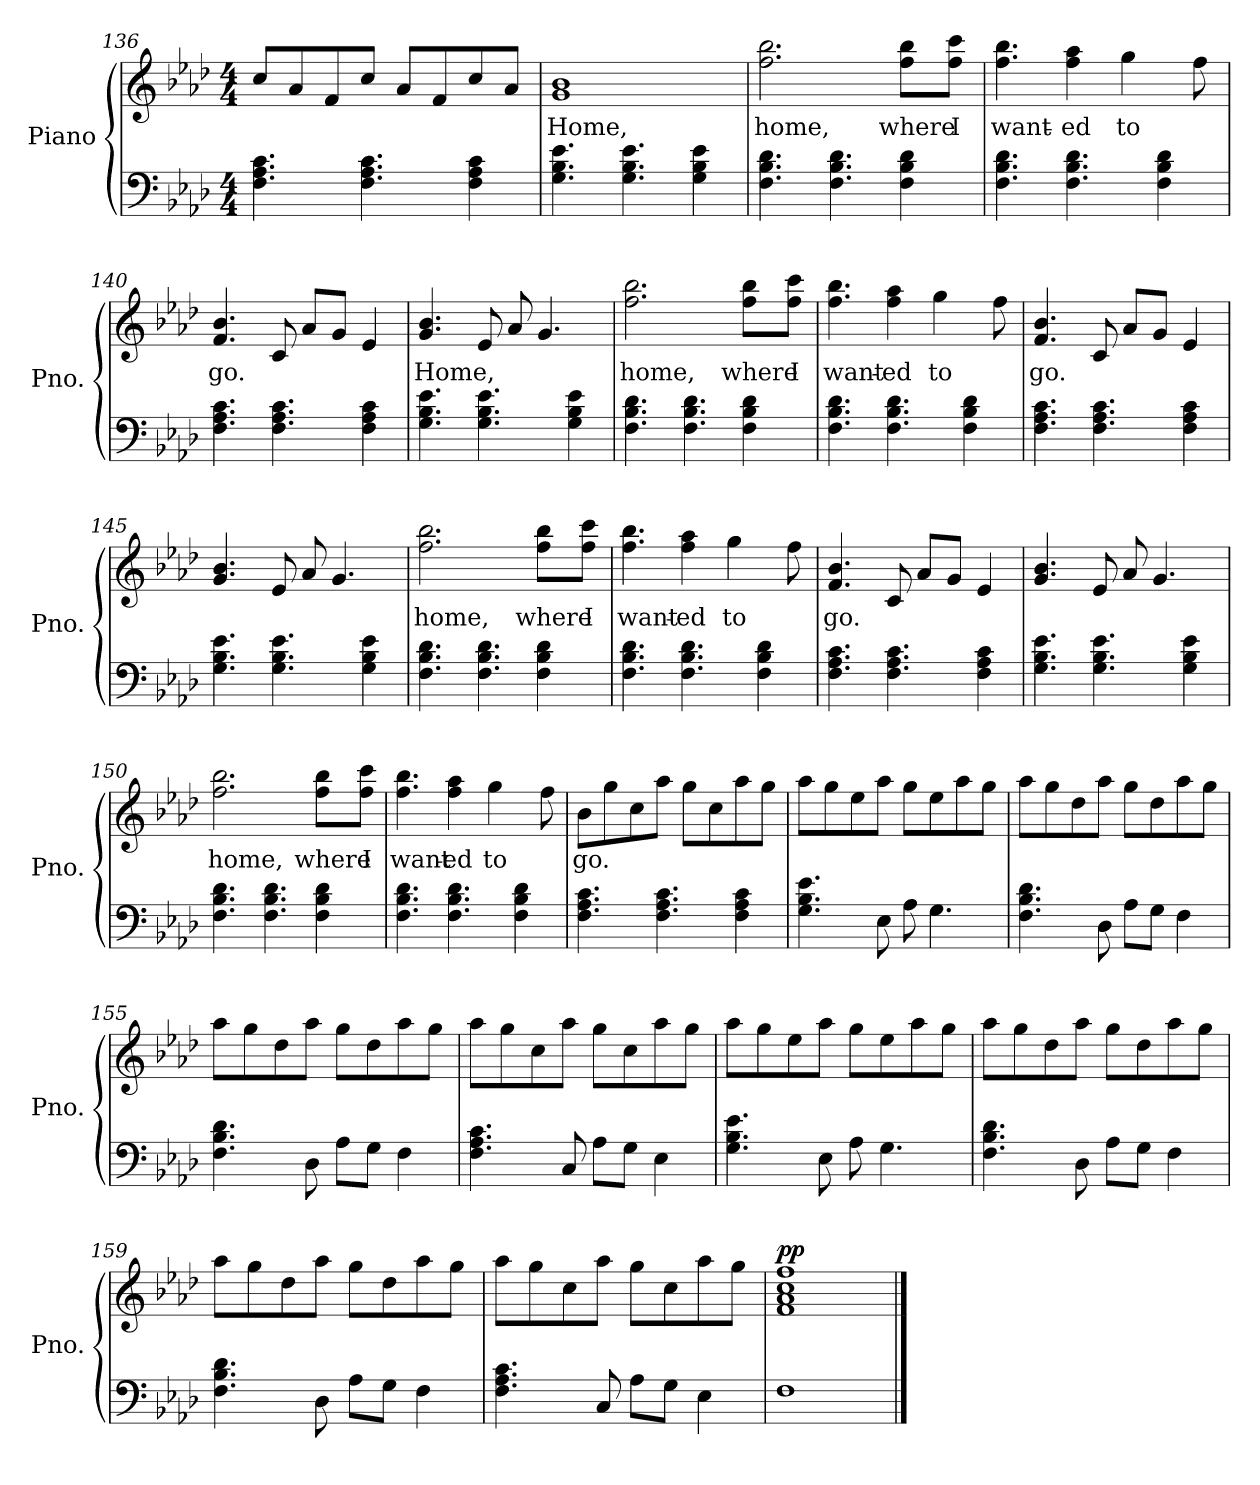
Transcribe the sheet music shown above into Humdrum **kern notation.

**kern	**kern	**text	**dynam
*part1	*part1	*part1	*part1
*staff2	*staff1	*staff1	*staff1/2
*I"Piano	*	*	*
*I'Pno.	*	*	*
*clefF4	*clefG2	*	*
*k[b-e-a-d-]	*k[b-e-a-d-]	*	*
*M4/4	*M4/4	*	*
=136	=136	=136	=136
4.F\ 4.A-\ 4.c\	8cc/L	.	.
.	8a-/	.	.
.	8f/	.	.
4.F\ 4.A-\ 4.c\	8cc/J	.	.
.	8a-/L	.	.
.	8f/	.	.
4F\ 4A-\ 4c\	8cc/	.	.
.	8a-/J	.	.
=137	=137	=137	=137
!	!	!LO:LY:b	!
4.G\ 4.B-\ 4.e-\	1g 1b-	Home,	.
4.G\ 4.B-\ 4.e-\	.	.	.
4G\ 4B-\ 4e-\	.	.	.
=138	=138	=138	=138
!	!	!LO:LY:b	!
4.F\ 4.B-\ 4.d-\	2.ff\ 2.bb-\	home,	.
4.F\ 4.B-\ 4.d-\	.	.	.
!	!	!LO:LY:b	!
4F\ 4B-\ 4d-\	8ff\ 8bb-\L	where	.
!	!	!LO:LY:b	!
.	8ff\ 8ccc\J	I	.
!!LO:LB:g=z
=139	=139	=139	=139
!	!	!LO:LY:b	!
4.F\ 4.B-\ 4.d-\	4.ff\ 4.bb-\	want-	.
!	!	!LO:LY:b	!
4.F\ 4.B-\ 4.d-\	4ff\ 4aa-\	-ed	.
!	!	!LO:LY:b	!
.	4gg\	to	.
4F\ 4B-\ 4d-\	.	.	.
.	8ff\	.	.
=140	=140	=140	=140
!	!	!LO:LY:b	!
4.F\ 4.A-\ 4.c\	4.f/ 4.b-/	go.	.
4.F\ 4.A-\ 4.c\	8c/	.	.
.	8a-/L	.	.
.	8g/J	.	.
4F\ 4A-\ 4c\	4e-/	.	.
=141	=141	=141	=141
!	!	!LO:LY:b	!
4.G\ 4.B-\ 4.e-\	4.g/ 4.b-/	Home,	.
4.G\ 4.B-\ 4.e-\	8e-/	.	.
.	8a-/	.	.
.	4.g/	.	.
4G\ 4B-\ 4e-\	.	.	.
=142	=142	=142	=142
!	!	!LO:LY:b	!
4.F\ 4.B-\ 4.d-\	2.ff\ 2.bb-\	home,	.
4.F\ 4.B-\ 4.d-\	.	.	.
!	!	!LO:LY:b	!
4F\ 4B-\ 4d-\	8ff\ 8bb-\L	where	.
!	!	!LO:LY:b	!
.	8ff\ 8ccc\J	I	.
=143	=143	=143	=143
!	!	!LO:LY:b	!
4.F\ 4.B-\ 4.d-\	4.ff\ 4.bb-\	want-	.
!	!	!LO:LY:b	!
4.F\ 4.B-\ 4.d-\	4ff\ 4aa-\	-ed	.
!	!	!LO:LY:b	!
.	4gg\	to	.
4F\ 4B-\ 4d-\	.	.	.
.	8ff\	.	.
!!LO:LB:g=z
=144	=144	=144	=144
!	!	!LO:LY:b	!
4.F\ 4.A-\ 4.c\	4.f/ 4.b-/	go.	.
4.F\ 4.A-\ 4.c\	8c/	.	.
.	8a-/L	.	.
.	8g/J	.	.
4F\ 4A-\ 4c\	4e-/	.	.
=145	=145	=145	=145
4.G\ 4.B-\ 4.e-\	4.g/ 4.b-/	.	.
4.G\ 4.B-\ 4.e-\	8e-/	.	.
.	8a-/	.	.
.	4.g/	.	.
4G\ 4B-\ 4e-\	.	.	.
=146	=146	=146	=146
!	!	!LO:LY:b	!
4.F\ 4.B-\ 4.d-\	2.ff\ 2.bb-\	home,	.
4.F\ 4.B-\ 4.d-\	.	.	.
!	!	!LO:LY:b	!
4F\ 4B-\ 4d-\	8ff\ 8bb-\L	where	.
!	!	!LO:LY:b	!
.	8ff\ 8ccc\J	I	.
=147	=147	=147	=147
!	!	!LO:LY:b	!
4.F\ 4.B-\ 4.d-\	4.ff\ 4.bb-\	want-	.
!	!	!LO:LY:b	!
4.F\ 4.B-\ 4.d-\	4ff\ 4aa-\	-ed	.
!	!	!LO:LY:b	!
.	4gg\	to	.
4F\ 4B-\ 4d-\	.	.	.
.	8ff\	.	.
=148	=148	=148	=148
!	!	!LO:LY:b	!
4.F\ 4.A-\ 4.c\	4.f/ 4.b-/	go.	.
4.F\ 4.A-\ 4.c\	8c/	.	.
.	8a-/L	.	.
.	8g/J	.	.
4F\ 4A-\ 4c\	4e-/	.	.
=149	=149	=149	=149
4.G\ 4.B-\ 4.e-\	4.g/ 4.b-/	.	.
4.G\ 4.B-\ 4.e-\	8e-/	.	.
.	8a-/	.	.
.	4.g/	.	.
4G\ 4B-\ 4e-\	.	.	.
!!LO:PB:g=z
=150	=150	=150	=150
!	!	!LO:LY:b	!
4.F\ 4.B-\ 4.d-\	2.ff\ 2.bb-\	home,	.
4.F\ 4.B-\ 4.d-\	.	.	.
!	!	!LO:LY:b	!
4F\ 4B-\ 4d-\	8ff\ 8bb-\L	where	.
!	!	!LO:LY:b	!
.	8ff\ 8ccc\J	I	.
=151	=151	=151	=151
!	!	!LO:LY:b	!
4.F\ 4.B-\ 4.d-\	4.ff\ 4.bb-\	want-	.
!	!	!LO:LY:b	!
4.F\ 4.B-\ 4.d-\	4ff\ 4aa-\	-ed	.
!	!	!LO:LY:b	!
.	4gg\	to	.
4F\ 4B-\ 4d-\	.	.	.
.	8ff\	.	.
=152	=152	=152	=152
!	!	!LO:LY:b	!
4.F\ 4.A-\ 4.c\	8b-\L	go.	.
.	8gg\	.	.
.	8cc\	.	.
4.F\ 4.A-\ 4.c\	8aa-\J	.	.
.	8gg\L	.	.
.	8cc\	.	.
4F\ 4A-\ 4c\	8aa-\	.	.
.	8gg\J	.	.
=153	=153	=153	=153
4.G\ 4.B-\ 4.e-\	8aa-\L	.	.
.	8gg\	.	.
.	8ee-\	.	.
8E-\	8aa-\J	.	.
8A-\	8gg\L	.	.
4.G\	8ee-\	.	.
.	8aa-\	.	.
.	8gg\J	.	.
=154	=154	=154	=154
4.F\ 4.B-\ 4.d-\	8aa-\L	.	.
.	8gg\	.	.
.	8dd-\	.	.
8D-\	8aa-\J	.	.
8A-\L	8gg\L	.	.
8G\J	8dd-\	.	.
4F\	8aa-\	.	.
.	8gg\J	.	.
!!LO:LB:g=z
=155	=155	=155	=155
4.F\ 4.B-\ 4.d-\	8aa-\L	.	.
.	8gg\	.	.
.	8dd-\	.	.
8D-\	8aa-\J	.	.
8A-\L	8gg\L	.	.
8G\J	8dd-\	.	.
4F\	8aa-\	.	.
.	8gg\J	.	.
=156	=156	=156	=156
4.F\ 4.A-\ 4.c\	8aa-\L	.	.
.	8gg\	.	.
.	8cc\	.	.
8C/	8aa-\J	.	.
8A-\L	8gg\L	.	.
8G\J	8cc\	.	.
4E-\	8aa-\	.	.
.	8gg\J	.	.
=157	=157	=157	=157
4.G\ 4.B-\ 4.e-\	8aa-\L	.	.
.	8gg\	.	.
.	8ee-\	.	.
8E-\	8aa-\J	.	.
8A-\	8gg\L	.	.
4.G\	8ee-\	.	.
.	8aa-\	.	.
.	8gg\J	.	.
=158	=158	=158	=158
4.F\ 4.B-\ 4.d-\	8aa-\L	.	.
.	8gg\	.	.
.	8dd-\	.	.
8D-\	8aa-\J	.	.
8A-\L	8gg\L	.	.
8G\J	8dd-\	.	.
4F\	8aa-\	.	.
.	8gg\J	.	.
!!LO:LB:g=z
=159	=159	=159	=159
4.F\ 4.B-\ 4.d-\	8aa-\L	.	.
.	8gg\	.	.
.	8dd-\	.	.
8D-\	8aa-\J	.	.
8A-\L	8gg\L	.	.
8G\J	8dd-\	.	.
4F\	8aa-\	.	.
.	8gg\J	.	.
=160	=160	=160	=160
4.F\ 4.A-\ 4.c\	8aa-\L	.	.
.	8gg\	.	.
.	8cc\	.	.
8C/	8aa-\J	.	.
8A-\L	8gg\L	.	.
8G\J	8cc\	.	.
4E-\	8aa-\	.	.
.	8gg\J	.	.
=161	=161	=161	=161
!	!	!	!LO:DY:b=2
1F	1f 1a- 1cc 1ff	.	pp
==	==	==	==
*-	*-	*-	*-
